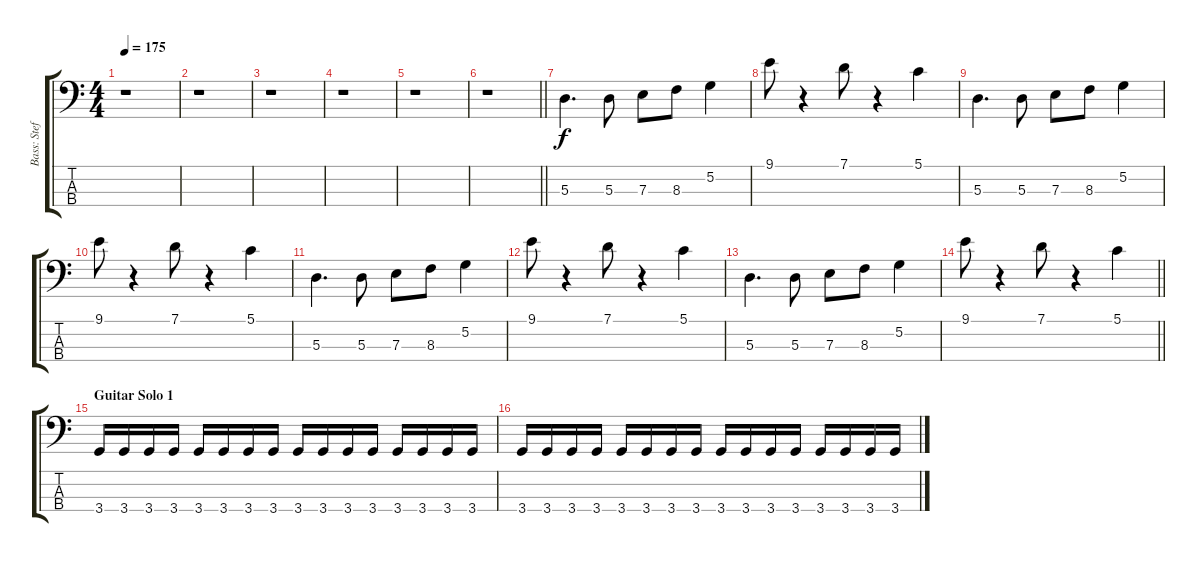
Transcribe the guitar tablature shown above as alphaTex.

\track ("Bass: Stefan Gimpl" "Bass: Stef") {instrument electricbassfinger}
\staff {score tabs}
\tuning (G2 D2 A1 E1) {hide}
\ts (4 4)
\tempo 175
\clef f4
\ks aminor
r.1{dy f} |
r.1 |
r.1 |
r.1 |
r.1 |
\barLineRight lightlight
r.1 |
5.3.4{d} 5.3.8 7.3.8 8.3.8 5.2.4 |
9.1.8 r.4 7.1.8 r.4 5.1.4 |
5.3.4{d} 5.3.8 7.3.8 8.3.8 5.2.4 |
9.1.8 r.4 7.1.8 r.4 5.1.4 |
5.3.4{d} 5.3.8 7.3.8 8.3.8 5.2.4 |
9.1.8 r.4 7.1.8 r.4 5.1.4 |
5.3.4{d} 5.3.8 7.3.8 8.3.8 5.2.4 |
\barLineRight lightlight
9.1.8 r.4 7.1.8 r.4 5.1.4 |
\section ("" "Guitar Solo 1")
3.4.16 3.4.16 3.4.16 3.4.16 3.4.16 3.4.16 3.4.16 3.4.16 3.4.16 3.4.16 3.4.16 3.4.16 3.4.16 3.4.16 3.4.16 3.4.16 |
3.4.16 3.4.16 3.4.16 3.4.16 3.4.16 3.4.16 3.4.16 3.4.16 3.4.16 3.4.16 3.4.16 3.4.16 3.4.16 3.4.16 3.4.16 3.4.16
